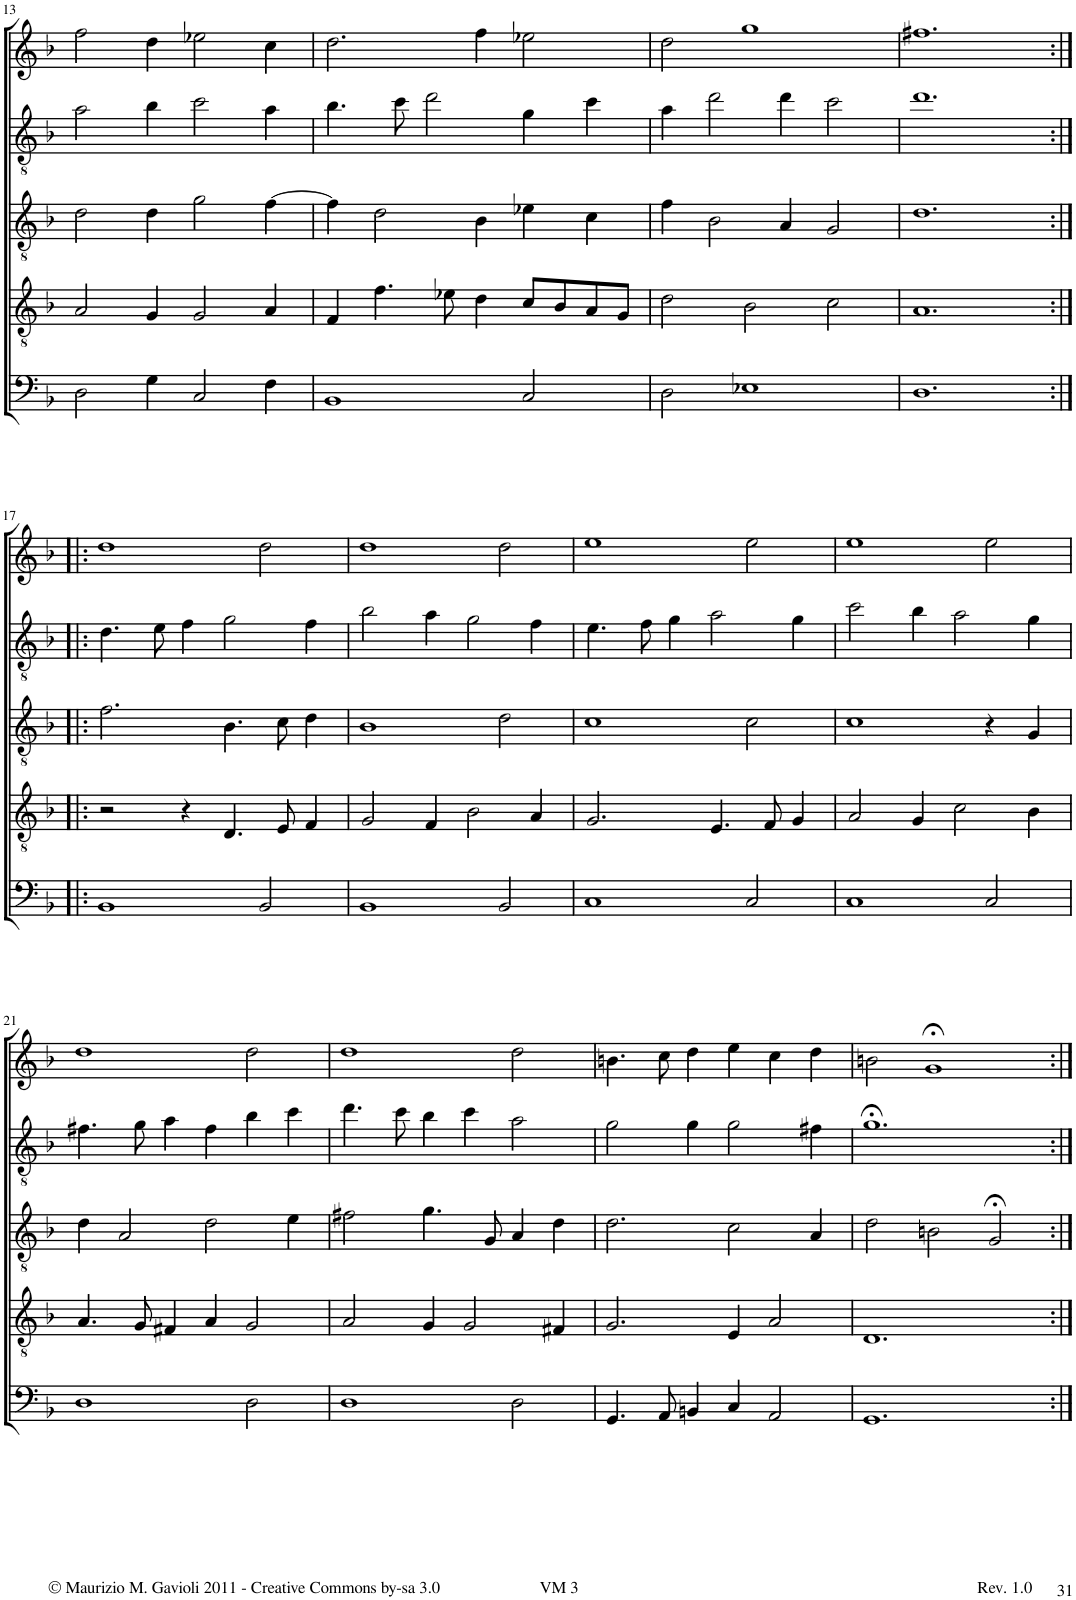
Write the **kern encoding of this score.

**kern	**kern	**kern	**kern	**kern
*part5	*part4	*part3	*part2	*part1
*staff5	*staff4	*staff3	*staff2	*staff1
*I"Trombone	*I"Trombone	*I"Trombone	*I"C Trumpet	*I"C Trumpet
*I'Trb	*I'Trb	*I'Trb	*I'Tpt	*I'Tpt
!!LO:PB:g=z
*clefF4	*clefGv2	*clefGv2	*clefGv2	*clefG2
*k[b-]	*k[b-]	*k[b-]	*k[b-]	*k[b-]
*M3/2	*M3/2	*M3/2	*M3/2	*M3/2
=13	=13	=13	=13	=13
2D\	2A/	2d\	2a\	2ff\
4G\	4G/	4d\	4b-\	4dd\
2C/	2G/	2g\	2cc\	2ee-X\
4F\	4A/	[4f\	4a\	4cc\
=14	=14	=14	=14	=14
1BB-	4F/	4f\]	4.b-\	2.dd\
.	4.f\	2d\	.	.
.	.	.	8cc\	.
.	.	.	2dd\	.
.	8e-X\	.	.	.
.	4d\	4B-\	.	4ff\
2C/	8c/L	4e-X\	4g\	2ee-X\
.	8B-/	.	.	.
.	8A/	4c\	4cc\	.
.	8G/J	.	.	.
=15	=15	=15	=15	=15
2D\	2d\	4f\	4a\	2dd\
.	.	2B-\	2dd\	.
1E-X	2B-\	.	.	1gg
.	.	4A/	4dd\	.
.	2c\	2G/	2cc\	.
=16	=16	=16	=16	=16
1.D	1.A	1.d	1.dd	1.ff#X
!!LO:LB:g=z
=17:|!|:	=17:|!|:	=17:|!|:	=17:|!|:	=17:|!|:
1BB-	2r	2.f\	4.d\	1dd
.	.	.	8e\	.
.	4r	.	4f\	.
.	4.D/	4.B-\	2g\	.
2BB-/	.	.	.	2dd\
.	8E/	8c\	.	.
.	4F/	4d\	4f\	.
=18	=18	=18	=18	=18
1BB-	2G/	1B-	2b-\	1dd
.	4F/	.	4a\	.
.	2B-\	.	2g\	.
2BB-/	.	2d\	.	2dd\
.	4A/	.	4f\	.
=19	=19	=19	=19	=19
1C	2.G/	1c	4.e\	1ee
.	.	.	8f\	.
.	.	.	4g\	.
.	4.E/	.	2a\	.
2C/	.	2c\	.	2ee\
.	8F/	.	.	.
.	4G/	.	4g\	.
=20	=20	=20	=20	=20
1C	2A/	1c	2cc\	1ee
.	4G/	.	4b-\	.
.	2c\	.	2a\	.
2C/	.	4r	.	2ee\
.	4B-\	4G/	4g\	.
!!LO:LB:g=z
=21	=21	=21	=21	=21
1D	4.A/	4d\	4.f#X\	1dd
.	.	2A/	.	.
.	8G/	.	8g\	.
.	4F#X/	.	4a\	.
.	4A/	2d\	4f#\	.
2D\	2G/	.	4b-\	2dd\
.	.	4e\	4cc\	.
=22	=22	=22	=22	=22
1D	2A/	2f#X\	4.dd\	1dd
.	.	.	8cc\	.
.	4G/	4.g\	4b-\	.
.	2G/	.	4cc\	.
.	.	8G/	.	.
2D\	.	4A/	2a\	2dd\
.	4F#X/	4d\	.	.
=23	=23	=23	=23	=23
4.GG/	2.G/	2.d\	2g\	4.bn\
8AA/	.	.	.	8cc\
4BBn/	.	.	4g\	4dd\
4C/	4E/	2c\	2g\	4ee\
2AA/	2A/	.	.	4cc\
.	.	4A/	4f#X\	4dd\
=24	=24	=24	=24	=24
1.GG	1.D	2d\	1.g;<	2bn\
.	.	2Bn\	.	1g;<
.	.	2G;</	.	.
=:|!	=:|!	=:|!	=:|!	=:|!
*-	*-	*-	*-	*-
